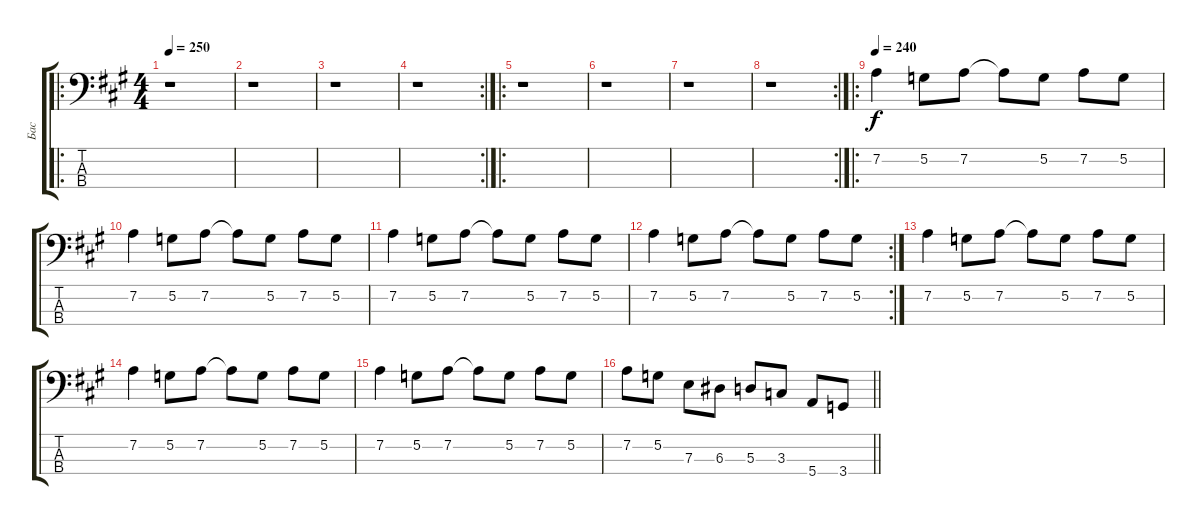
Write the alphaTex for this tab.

\track ("Бас" "Бас") {instrument electricbassfinger}
\staff {score tabs}
\tuning (G2 D2 A1 E1) {hide}
\ro
\ts (4 4)
\tempo 250
\tempo 171
\tempo 250
\clef f4
\ks a
r.1{dy f instrument electricbassfinger} |
r.1 |
r.1 |
\rc 2
r.1 |
\ro
r.1 |
r.1 |
r.1 |
\rc 2
r.1 |
\ro
\tempo 240
7.2.4 5.2.8 7.2.8 7.2{t}.8 5.2.8 7.2.8 5.2.8 |
7.2.4 5.2.8 7.2.8 7.2{t}.8 5.2.8 7.2.8 5.2.8 |
7.2.4 5.2.8 7.2.8 7.2{t}.8 5.2.8 7.2.8 5.2.8 |
\rc 2
7.2.4 5.2.8 7.2.8 7.2{t}.8 5.2.8 7.2.8 5.2.8 |
7.2.4 5.2.8 7.2.8 7.2{t}.8 5.2.8 7.2.8 5.2.8 |
7.2.4 5.2.8 7.2.8 7.2{t}.8 5.2.8 7.2.8 5.2.8 |
7.2.4 5.2.8 7.2.8 7.2{t}.8 5.2.8 7.2.8 5.2.8 |
\barLineRight lightlight
7.2.8 5.2.8 7.3.8 6.3.8 5.3.8 3.3.8 5.4.8 3.4.8
